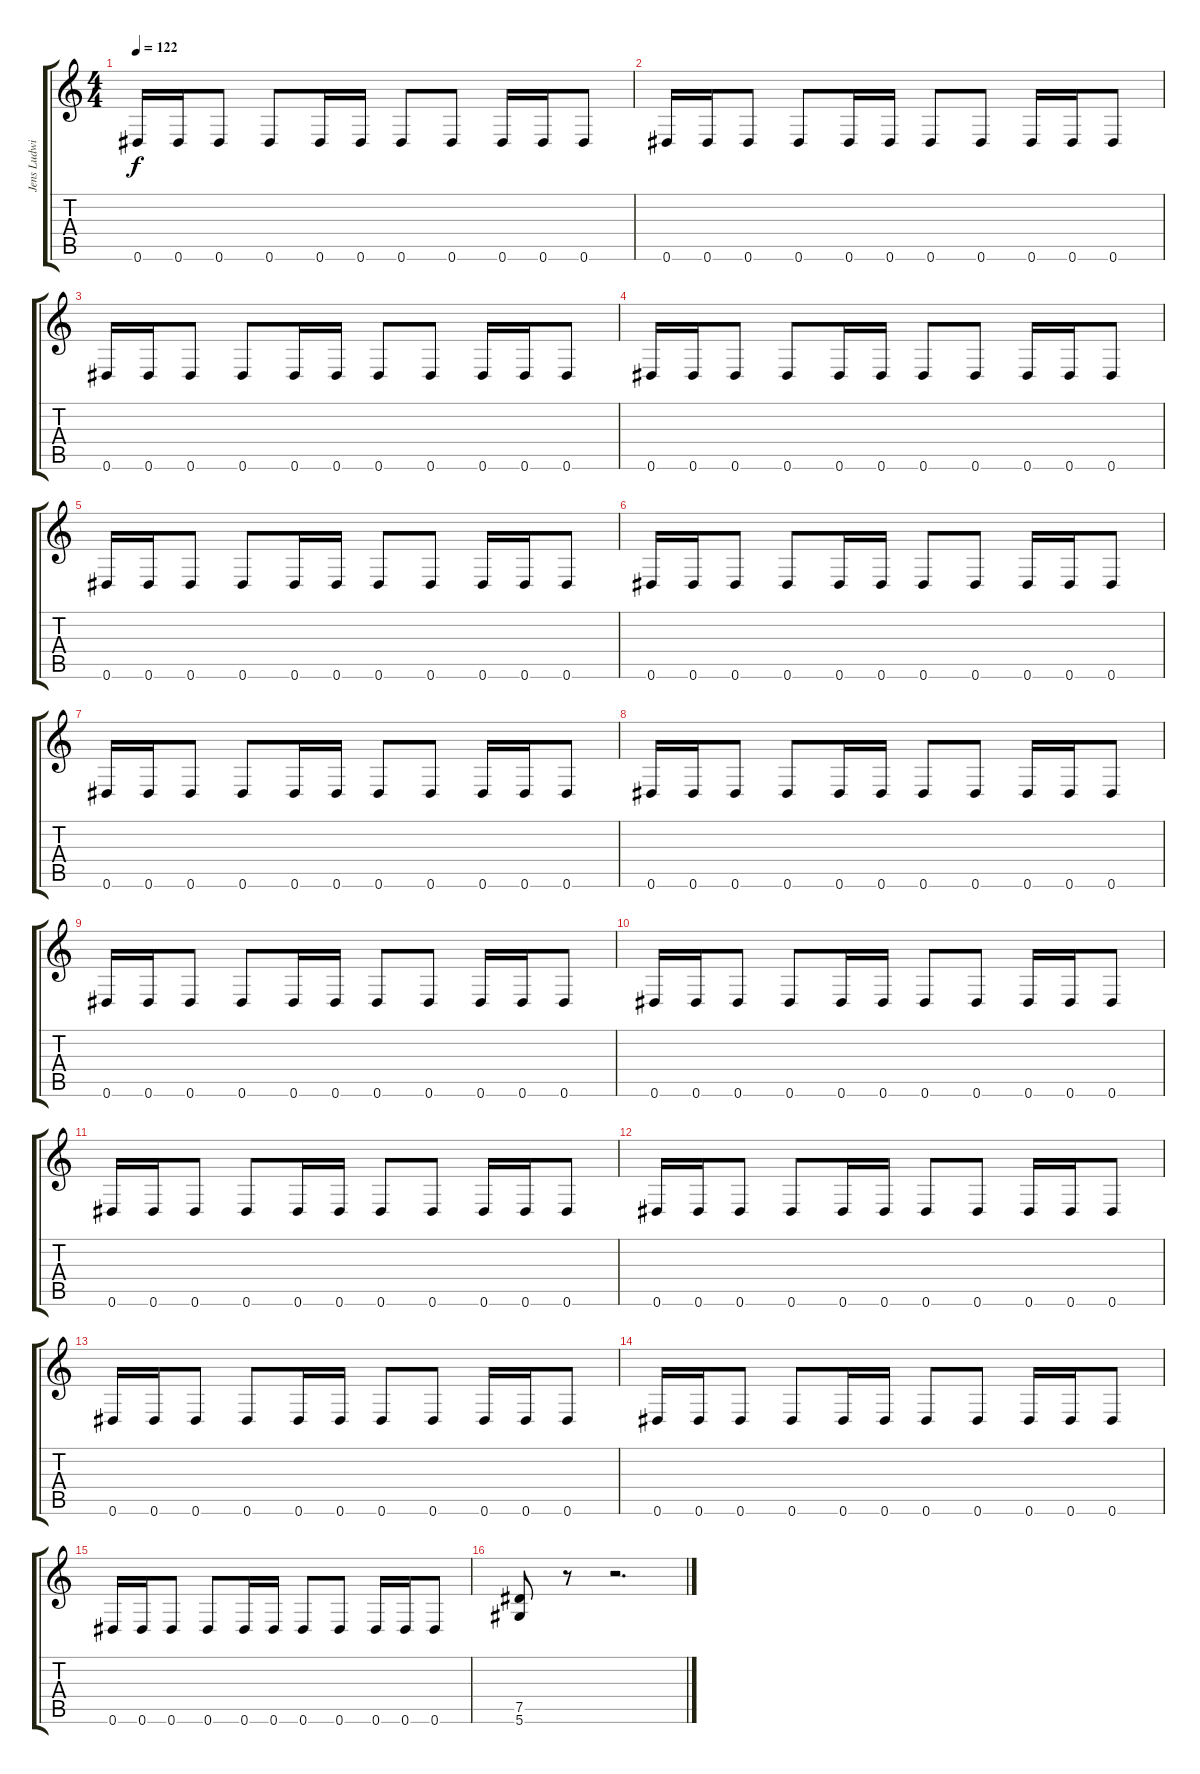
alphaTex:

\track ("Jens Ludwig" "Jens Ludwi") {instrument overdrivenguitar}
\staff {score tabs}
\tuning (Eb4 Bb3 Gb3 Db3 Ab2 Eb2) {hide}
\ts (4 4)
\tempo 122
\clef g2
\ks c
0.6.16{dy f volume 12} 0.6.16 0.6.8 0.6.8 0.6.16 0.6.16 0.6.8 0.6.8 0.6.16 0.6.16 0.6.8 |
0.6.16 0.6.16 0.6.8 0.6.8 0.6.16 0.6.16 0.6.8 0.6.8 0.6.16 0.6.16 0.6.8 |
0.6.16 0.6.16 0.6.8 0.6.8 0.6.16 0.6.16 0.6.8 0.6.8 0.6.16 0.6.16 0.6.8 |
0.6.16 0.6.16 0.6.8 0.6.8 0.6.16 0.6.16 0.6.8 0.6.8 0.6.16 0.6.16 0.6.8 |
0.6.16 0.6.16 0.6.8 0.6.8 0.6.16 0.6.16 0.6.8 0.6.8 0.6.16 0.6.16 0.6.8 |
0.6.16 0.6.16 0.6.8 0.6.8 0.6.16 0.6.16 0.6.8 0.6.8 0.6.16 0.6.16 0.6.8 |
0.6.16 0.6.16 0.6.8 0.6.8 0.6.16 0.6.16 0.6.8 0.6.8 0.6.16 0.6.16 0.6.8 |
0.6.16 0.6.16 0.6.8 0.6.8 0.6.16 0.6.16 0.6.8 0.6.8 0.6.16 0.6.16 0.6.8 |
0.6.16 0.6.16 0.6.8 0.6.8 0.6.16 0.6.16 0.6.8 0.6.8 0.6.16 0.6.16 0.6.8 |
0.6.16 0.6.16 0.6.8 0.6.8 0.6.16 0.6.16 0.6.8 0.6.8 0.6.16 0.6.16 0.6.8 |
0.6.16 0.6.16 0.6.8 0.6.8 0.6.16 0.6.16 0.6.8 0.6.8 0.6.16 0.6.16 0.6.8 |
0.6.16 0.6.16 0.6.8 0.6.8 0.6.16 0.6.16 0.6.8 0.6.8 0.6.16 0.6.16 0.6.8 |
0.6.16 0.6.16 0.6.8 0.6.8 0.6.16 0.6.16 0.6.8 0.6.8 0.6.16 0.6.16 0.6.8 |
0.6.16 0.6.16 0.6.8 0.6.8 0.6.16 0.6.16 0.6.8 0.6.8 0.6.16 0.6.16 0.6.8 |
0.6.16 0.6.16 0.6.8 0.6.8 0.6.16 0.6.16 0.6.8 0.6.8 0.6.16 0.6.16 0.6.8 |
(7.5 5.6).8 r.8 r.2{d}
